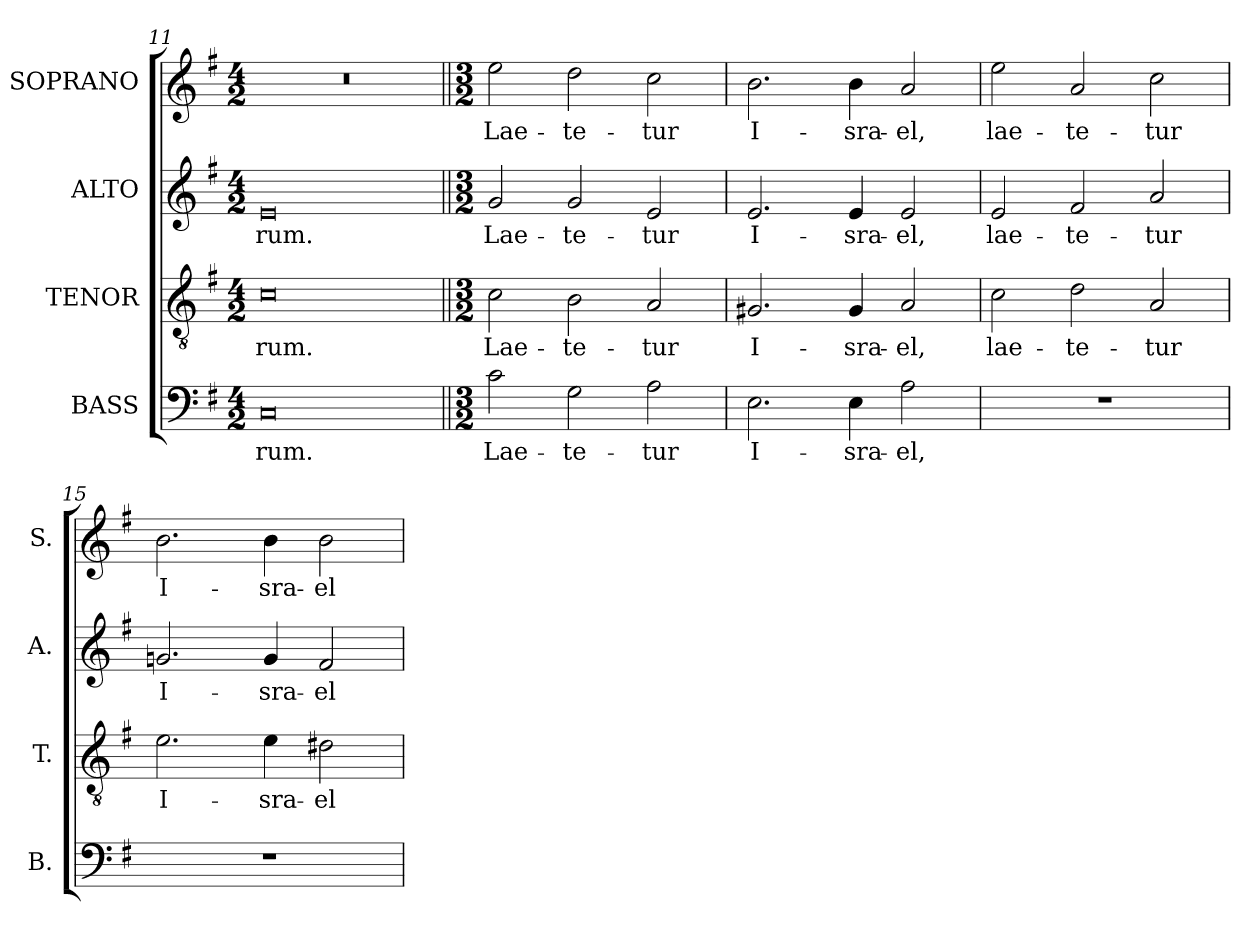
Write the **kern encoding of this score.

**kern	**text	**kern	**text	**kern	**text	**kern	**text
*part4	*part4	*part3	*part3	*part2	*part2	*part1	*part1
*staff4	*staff4	*staff3	*staff3	*staff2	*staff2	*staff1	*staff1
*I"BASS	*	*I"TENOR	*	*I"ALTO	*	*I"SOPRANO	*
*I'B.	*	*I'T.	*	*I'A.	*	*I'S.	*
*clefF4	*	*clefGv2	*	*clefG2	*	*clefG2	*
*	*	*ITrd7c12	*	*	*	*	*
*k[f#]	*	*k[f#]	*	*k[f#]	*	*k[f#]	*
*G:	*	*G:	*	*G:	*	*G:	*
*M4/2	*	*M4/2	*	*M4/2	*	*M4/2	*
=11	=11	=11	=11	=11	=11	=11	=11
!	!LO:LY:b:color=#000000	!	!	!	!	!	!
!	!	!	!LO:LY:b:color=#000000	!	!	!	!
!	!	!	!	!	!LO:LY:b:color=#000000	!LO:N:vis=1	!
0Ci	-rum.	0Ci	-rum.	0ei	-rum.	0r	.
=12||	=12||	=12||	=12||	=12||	=12||	=12||	=12||
*M3/2	*	*M3/2	*	*M3/2	*	*M3/2	*
!	!LO:LY:b:color=#000000	!	!	!	!	!	!
!	!	!	!LO:LY:b:color=#000000	!	!	!	!
!	!	!	!	!	!LO:LY:b:color=#000000	!	!
*	*	*	*	*	*	*MM256	*
!	!	!	!	!	!	!	!LO:LY:b:color=#000000
2ci\	Lae-	2Ci\	Lae-	2gi/	Lae-	2eei\	Lae-
!	!LO:LY:b:color=#000000	!	!	!	!	!	!
!	!	!	!LO:LY:b:color=#000000	!	!	!	!
!	!	!	!	!	!LO:LY:b:color=#000000	!	!
!	!	!	!	!	!	!	!LO:LY:b:color=#000000
2Gi\	-te-	2BBi\	-te-	2gi/	-te-	2ddi\	-te-
!	!LO:LY:b:color=#000000	!	!	!	!	!	!
!	!	!	!LO:LY:b:color=#000000	!	!	!	!
!	!	!	!	!	!LO:LY:b:color=#000000	!	!
!	!	!	!	!	!	!	!LO:LY:b:color=#000000
2Ai\	-tur	2AAi/	-tur	2ei/	-tur	2cci\	-tur
=13	=13	=13	=13	=13	=13	=13	=13
!	!LO:LY:b:color=#000000	!	!	!	!	!	!
!	!	!	!LO:LY:b:color=#000000	!	!	!	!
!	!	!	!	!	!LO:LY:b:color=#000000	!	!
!	!	!	!	!	!	!	!LO:LY:b:color=#000000
2.Ei\	I-	2.GG#Xi/	I-	2.ei/	I-	2.bi\	I-
!	!LO:LY:b:color=#000000	!	!	!	!	!	!
!	!	!	!LO:LY:b:color=#000000	!	!	!	!
!	!	!	!	!	!LO:LY:b:color=#000000	!	!
!	!	!	!	!	!	!	!LO:LY:b:color=#000000
4Ei\	-sra-	4GG#i/	-sra-	4ei/	-sra-	4bi\	-sra-
!	!LO:LY:b:color=#000000	!	!	!	!	!	!
!	!	!	!LO:LY:b:color=#000000	!	!	!	!
!	!	!	!	!	!LO:LY:b:color=#000000	!	!
!	!	!	!	!	!	!	!LO:LY:b:color=#000000
2Ai\	-el,	2AAi/	-el,	2ei/	-el,	2ai/	-el,
=14	=14	=14	=14	=14	=14	=14	=14
!LO:N:vis=1	!	!	!	!	!	!	!
!	!	!	!LO:LY:b:color=#000000	!	!	!	!
!	!	!	!	!	!LO:LY:b:color=#000000	!	!
!	!	!	!	!	!	!	!LO:LY:b:color=#000000
1.r	.	2Ci\	lae-	2ei/	lae-	2eei\	lae-
!	!	!	!LO:LY:b:color=#000000	!	!	!	!
!	!	!	!	!	!LO:LY:b:color=#000000	!	!
!	!	!	!	!	!	!	!LO:LY:b:color=#000000
.	.	2Di\	-te-	2f#i/	-te-	2ai/	-te-
!	!	!	!LO:LY:b:color=#000000	!	!	!	!
!	!	!	!	!	!LO:LY:b:color=#000000	!	!
!	!	!	!	!	!	!	!LO:LY:b:color=#000000
.	.	2AAi/	-tur	2ai/	-tur	2cci\	-tur
=15	=15	=15	=15	=15	=15	=15	=15
!LO:N:vis=1	!	!	!	!	!	!	!
!	!	!	!LO:LY:b:color=#000000	!	!	!	!
!	!	!	!	!	!LO:LY:b:color=#000000	!	!
!	!	!	!	!	!	!	!LO:LY:b:color=#000000
1.r	.	2.Ei\	I-	2.gni/	I-	2.bi\	I-
!	!	!	!LO:LY:b:color=#000000	!	!	!	!
!	!	!	!	!	!LO:LY:b:color=#000000	!	!
!	!	!	!	!	!	!	!LO:LY:b:color=#000000
.	.	4Ei\	-sra-	4gi/	-sra-	4bi\	-sra-
!	!	!	!LO:LY:b:color=#000000	!	!	!	!
!	!	!	!	!	!LO:LY:b:color=#000000	!	!
!	!	!	!	!	!	!	!LO:LY:b:color=#000000
.	.	2D#Xi\	-el	2f#i/	-el	2bi\	-el
=	=	=	=	=	=	=	=
*-	*-	*-	*-	*-	*-	*-	*-
